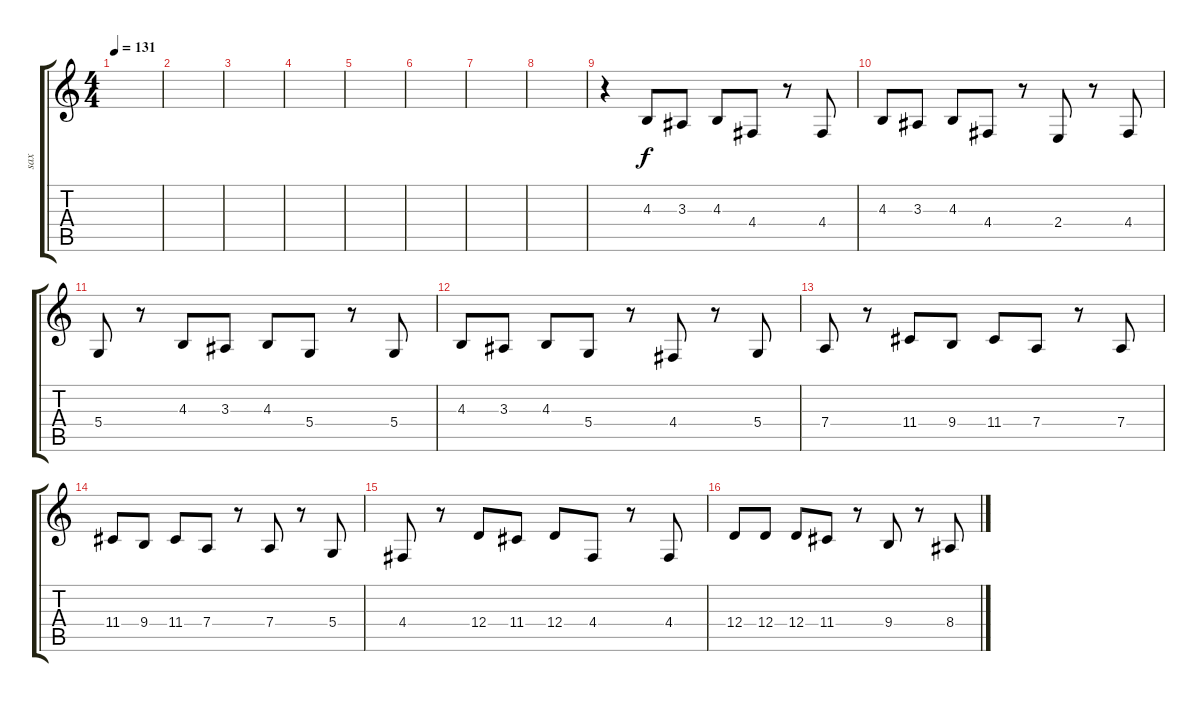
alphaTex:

\track ("sax" "sax") {instrument trumpet}
\staff {score tabs}
\tuning (E4 B3 G3 D3 A2 E2) {hide}
\ts (4 4)
\tempo 131
\clef g2
\ks c
|
|
|
|
|
|
|
|
r.4 4.3.8 3.3.8 4.3.8 4.4.8 r.8 4.4.8 |
4.3.8 3.3.8 4.3.8 4.4.8 r.8 2.4.8 r.8 4.4.8 |
5.4.8 r.8 4.3.8 3.3.8 4.3.8 5.4.8 r.8 5.4.8 |
4.3.8 3.3.8 4.3.8 5.4.8 r.8 4.4.8 r.8 5.4.8 |
7.4.8 r.8 11.4.8 9.4.8 11.4.8 7.4.8 r.8 7.4.8 |
11.4.8 9.4.8 11.4.8 7.4.8 r.8 7.4.8 r.8 5.4.8 |
4.4.8 r.8 12.4.8 11.4.8 12.4.8 4.4.8 r.8 4.4.8 |
12.4.8 12.4.8 12.4.8 11.4.8 r.8 9.4.8 r.8 8.4.8
